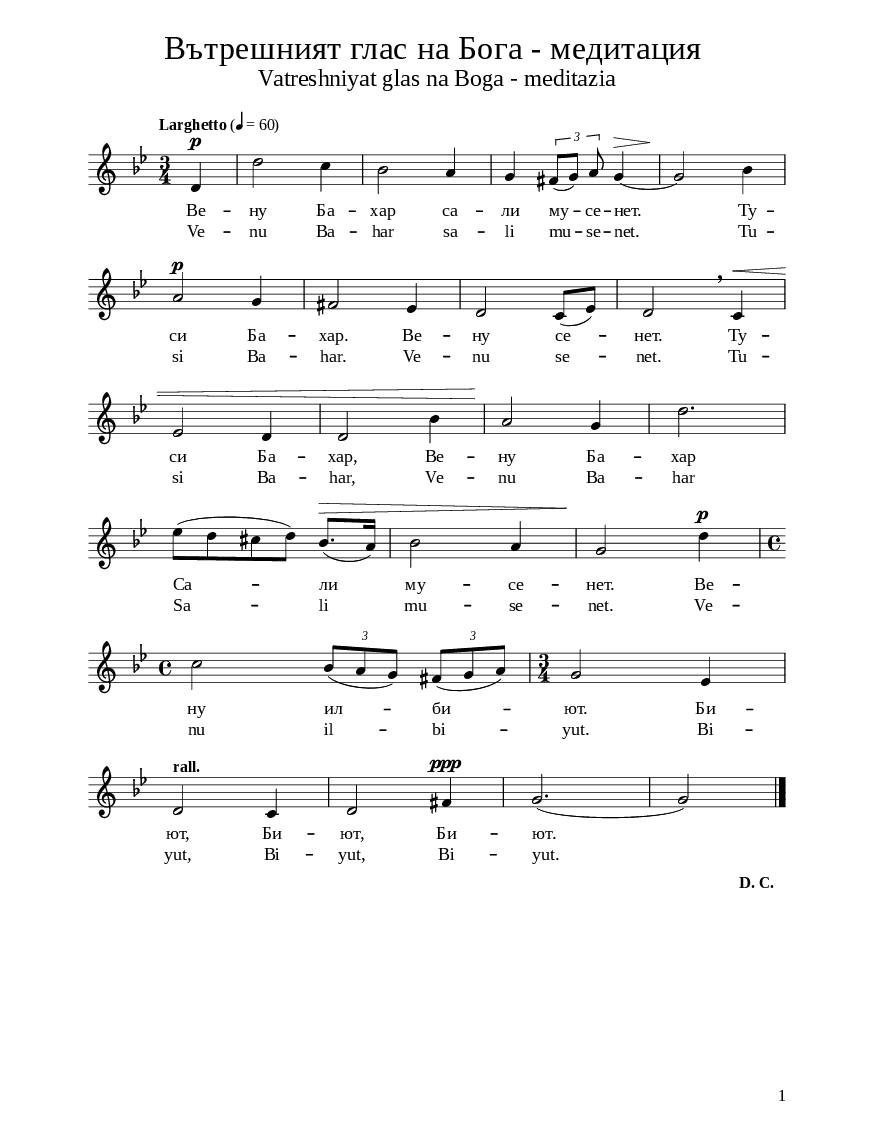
\version "2.24.0"

% include paper part and global functions
\include "include/globals.ily"

\bookpart {
  \include "include/bookpart-paper.ily"
  \score {
    \include "include/score-layout.ily"

    \new Voice \relative c' {
     \clef treble
      \key g \minor
      \time 3/4
      \tempoFunc "Larghetto" 4 "60"
      \autoBeamOff
       
      \partial 4
       d4^\p | % 2
      d'2 c4 | % 3
      bes2 a4 | % 4
      g4 \times 2/3 {
        fis8 ( [g8] ) a8
      }
       g4^\> ~ | % 5
      g2 \! bes4 \break | % 6
      a2^\p g4 | % 7
      fis2 es4 | % 8
      d2 c8 ( [es8] ) | % 9
      d2 \breathe  c4^\< \break
      es2 d4 | % 11
      d2 bes'4 | % 12
      a2 \!  g4 | % 13
      d'2. \break | % 14
      es8 ( [d8 cis8 d8] )  bes8.^\>  ( [a16] ) | % 15
      bes2 a4 | % 16
      g2 \! d'4^\p \break | % 17
      \time 4/4  c2
      \times 2/3  {
        bes8 [( a8 g8 )]
      }
      \times 2/3  {
        fis8 ( [g8 a8] )
      }
      | % 18
      \time 3/4  g2 es4 \break | % 19
      d2^\markup{ \bold {rall.} } c4 |
      d2 fis4^\ppp | % 21
      g2. ( | % 22
      g2 )\bar "|."
    }

\addlyrics {
      Ве -- ну Ба
      -- хар са -- ли му -- се -- нет. Ту -- си Ба --
      хар. Ве -- ну се -- нет. Ту -- си Ба -- хар, Ве
      -- ну Ба -- хар Са -- ли му -- се -- нет. Ве --
      ну ил -- би -- ют. Би -- ют, Би -- ют, Би -- ют.}
      \addlyrics {
        Ve -- nu Ba
        -- har sa -- li mu -- se -- net. Tu -- si Ba --
        har. Ve -- nu se -- net. Tu -- si Ba -- har, Ve
        -- nu Ba -- har Sa -- li mu -- se -- net. Ve --
        nu il -- bi -- yut. Bi -- yut, Bi -- yut, Bi -- yut.}


    \header {
      title = \titleFunc "Вътрешният глас на Бога - медитация " "Vatreshniyat glas na Boga - meditazia"
       
       
    }

   

    \midi{}

  } % score

  \markup \dc-one "D. C."

  % include foreign translation(s) of the song
  %\include "lyrics_de/000_empty_template_lyrics_de.ly"

} % bookpart

% Più mosso
%
